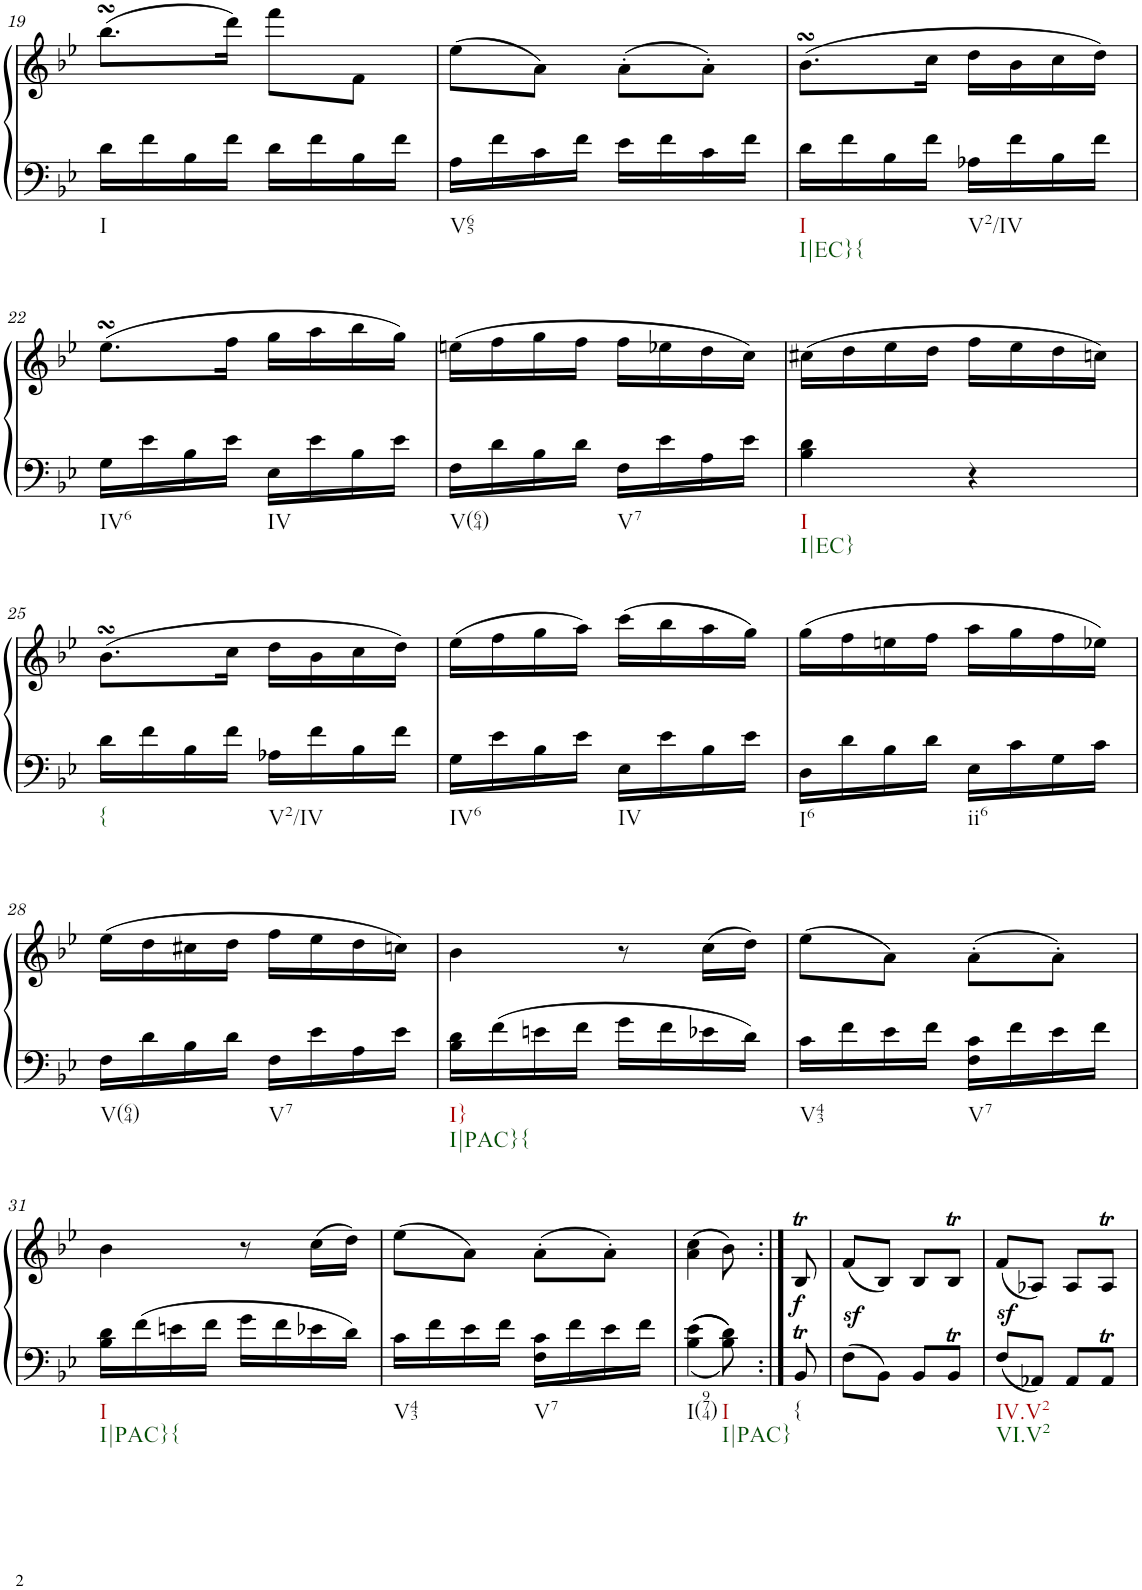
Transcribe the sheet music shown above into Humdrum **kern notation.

**kern	**kern	**dynam
*part1	*part1	*part1
*staff2	*staff1	*staff1/2
*I"Klavier linke Hand	*	*
!!LO:PB:g=z
*clefF4	*clefG2	*
*k[b-e-]	*k[b-e-]	*
*M2/4	*M2/4	*
=19	=19	=19
!LO:TX:b:t=I	!	!
16d\LL	(8.bb-sSSs\L	.
16f\	.	.
16B-\	.	.
16f\JJ	16ddd\Jk)	.
16d\LL	8fff\L	.
16f\	.	.
16B-\	8f\J	.
16f\JJ	.	.
=20	=20	=20
!LO:TX:b:t=V65	!	!
16A\LL	(8ee-\L	.
16f\	.	.
16c\	8a\J)	.
16f\JJ	.	.
16e-\LL	(8a'\L	.
16f\	.	.
16c\	8a'\J)	.
16f\JJ	.	.
=21	=21	=21
!LO:TX:b:t=I	!	!
!LO:TX:b:t=I|EC}{	!	!
16d\LL	(8.b-sSSs\L	.
16f\	.	.
16B-\	.	.
16f\JJ	16cc\Jk	.
!LO:TX:b:t=V2/IV	!	!
16A-X\LL	16dd\LL	.
16f\	16b-\	.
16B-\	16cc\	.
16f\JJ	16dd\JJ)	.
!!LO:LB:g=z
=22	=22	=22
!LO:TX:b:t=IV6	!	!
16G\LL	(8.ee-sSSs\L	.
16e-\	.	.
16B-\	.	.
16e-\JJ	16ff\Jk	.
!LO:TX:b:t=IV	!	!
16E-\LL	16gg\LL	.
16e-\	16aa\	.
16B-\	16bb-\	.
16e-\JJ	16gg\JJ)	.
=23	=23	=23
!LO:TX:b:t=V(64)	!	!
16F\LL	(16een\LL	.
16d\	16ff\	.
16B-\	16gg\	.
16d\JJ	16ff\JJ	.
!LO:TX:b:t=V7	!	!
16F\LL	16ff\LL	.
16e-\	16ee-X\	.
16A\	16dd\	.
16e-\JJ	16cc\JJ)	.
=24	=24	=24
!LO:TX:b:t=I	!	!
!LO:TX:b:t=I|EC}	!	!
4B-\ 4d\	(16cc#X\LL	.
.	16dd\	.
.	16ee-\	.
.	16dd\JJ	.
4r	16ff\LL	.
.	16ee-\	.
.	16dd\	.
.	16ccn\JJ)	.
!!LO:LB:g=z
=25	=25	=25
!LO:TX:b:t={	!	!
16d\LL	(8.b-sSSs\L	.
16f\	.	.
16B-\	.	.
16f\JJ	16cc\Jk	.
!LO:TX:b:t=V2/IV	!	!
16A-X\LL	16dd\LL	.
16f\	16b-\	.
16B-\	16cc\	.
16f\JJ	16dd\JJ)	.
=26	=26	=26
!LO:TX:b:t=IV6	!	!
16G\LL	(16ee-\LL	.
16e-\	16ff\	.
16B-\	16gg\	.
16e-\JJ	16aa\JJ)	.
!LO:TX:b:t=IV	!	!
16E-\LL	(16ccc\LL	.
16e-\	16bb-\	.
16B-\	16aa\	.
16e-\JJ	16gg\JJ)	.
=27	=27	=27
!LO:TX:b:t=I6	!	!
16D\LL	(16gg\LL	.
16d\	16ff\	.
16B-\	16een\	.
16d\JJ	16ff\JJ	.
!LO:TX:b:t=ii6	!	!
16E-\LL	16aa\LL	.
16c\	16gg\	.
16G\	16ff\	.
16c\JJ	16ee-X\JJ)	.
!!LO:LB:g=z
=28	=28	=28
!LO:TX:b:t=V(64)	!	!
16F\LL	(16ee-\LL	.
16d\	16dd\	.
16B-\	16cc#X\	.
16d\JJ	16dd\JJ	.
!LO:TX:b:t=V7	!	!
16F\LL	16ff\LL	.
16e-\	16ee-\	.
16A\	16dd\	.
16e-\JJ	16ccn\JJ)	.
=29	=29	=29
!LO:TX:b:t=I}	!	!
!LO:TX:b:t=I|PAC}{	!	!
16B-\ 16d\LL	4b-\	.
16f\	.	.
16en\	.	.
16f\JJ	.	.
16g\LL	8r	.
16f\	.	.
16e-X\	(16cc\LL	.
16d\JJ	16dd\JJ)	.
=30	=30	=30
!LO:TX:b:t=V43	!	!
16c\LL	(8ee-\L	.
16f\	.	.
16e-\	8a\J)	.
16f\JJ	.	.
!LO:TX:b:t=V7	!	!
16F\ 16c\LL	(8a'\L	.
16f\	.	.
16e-\	8a'\J)	.
16f\JJ	.	.
!!LO:LB:g=z
=31	=31	=31
!LO:TX:b:t=I	!	!
!LO:TX:b:t=I|PAC}{	!	!
16B-\ 16d\LL	4b-\	.
16f\	.	.
16en\	.	.
16f\JJ	.	.
16g\LL	8r	.
16f\	.	.
16e-X\	(16cc\LL	.
16d\JJ	16dd\JJ)	.
=32	=32	=32
!LO:TX:b:t=V43	!	!
16c\LL	(8ee-\L	.
16f\	.	.
16e-\	8a\J)	.
16f\JJ	.	.
!LO:TX:b:t=V7	!	!
16F\ 16c\LL	(8a'\L	.
16f\	.	.
16e-\	8a'\J)	.
16f\JJ	.	.
=33	=33	=33
!LO:TX:b:t=I(974)	!	!
4B-\ 4e-\	(4a\ 4cc\	.
!LO:TX:b:t=I	!	!
!LO:TX:b:t=I|PAC}	!	!
8B-\ 8d\	8b-\)	.
=33X1:|!	=33X1:|!	=33X1:|!
!LO:TX:b:t={	!	!
!	!	!LO:DY:b
8BB-T/	8B-T/	f
=34	=34	=34
8Fz>\L	(8f/L	.
8BB-\J	8B-/J)	.
8BB-/L	8B-/L	.
8BB-T/J	8B-T/J	.
=35	=35	=35
!LO:TX:b:t=IV.V2	!	!
!LO:TX:b:t=VI.V2	!	!
8Fz>/L	(8f/L	.
8AA-X/J	8A-X/J)	.
8AA-/L	8A-/L	.
8AA-T/J	8A-T/J	.
=	=	=
*-	*-	*-
